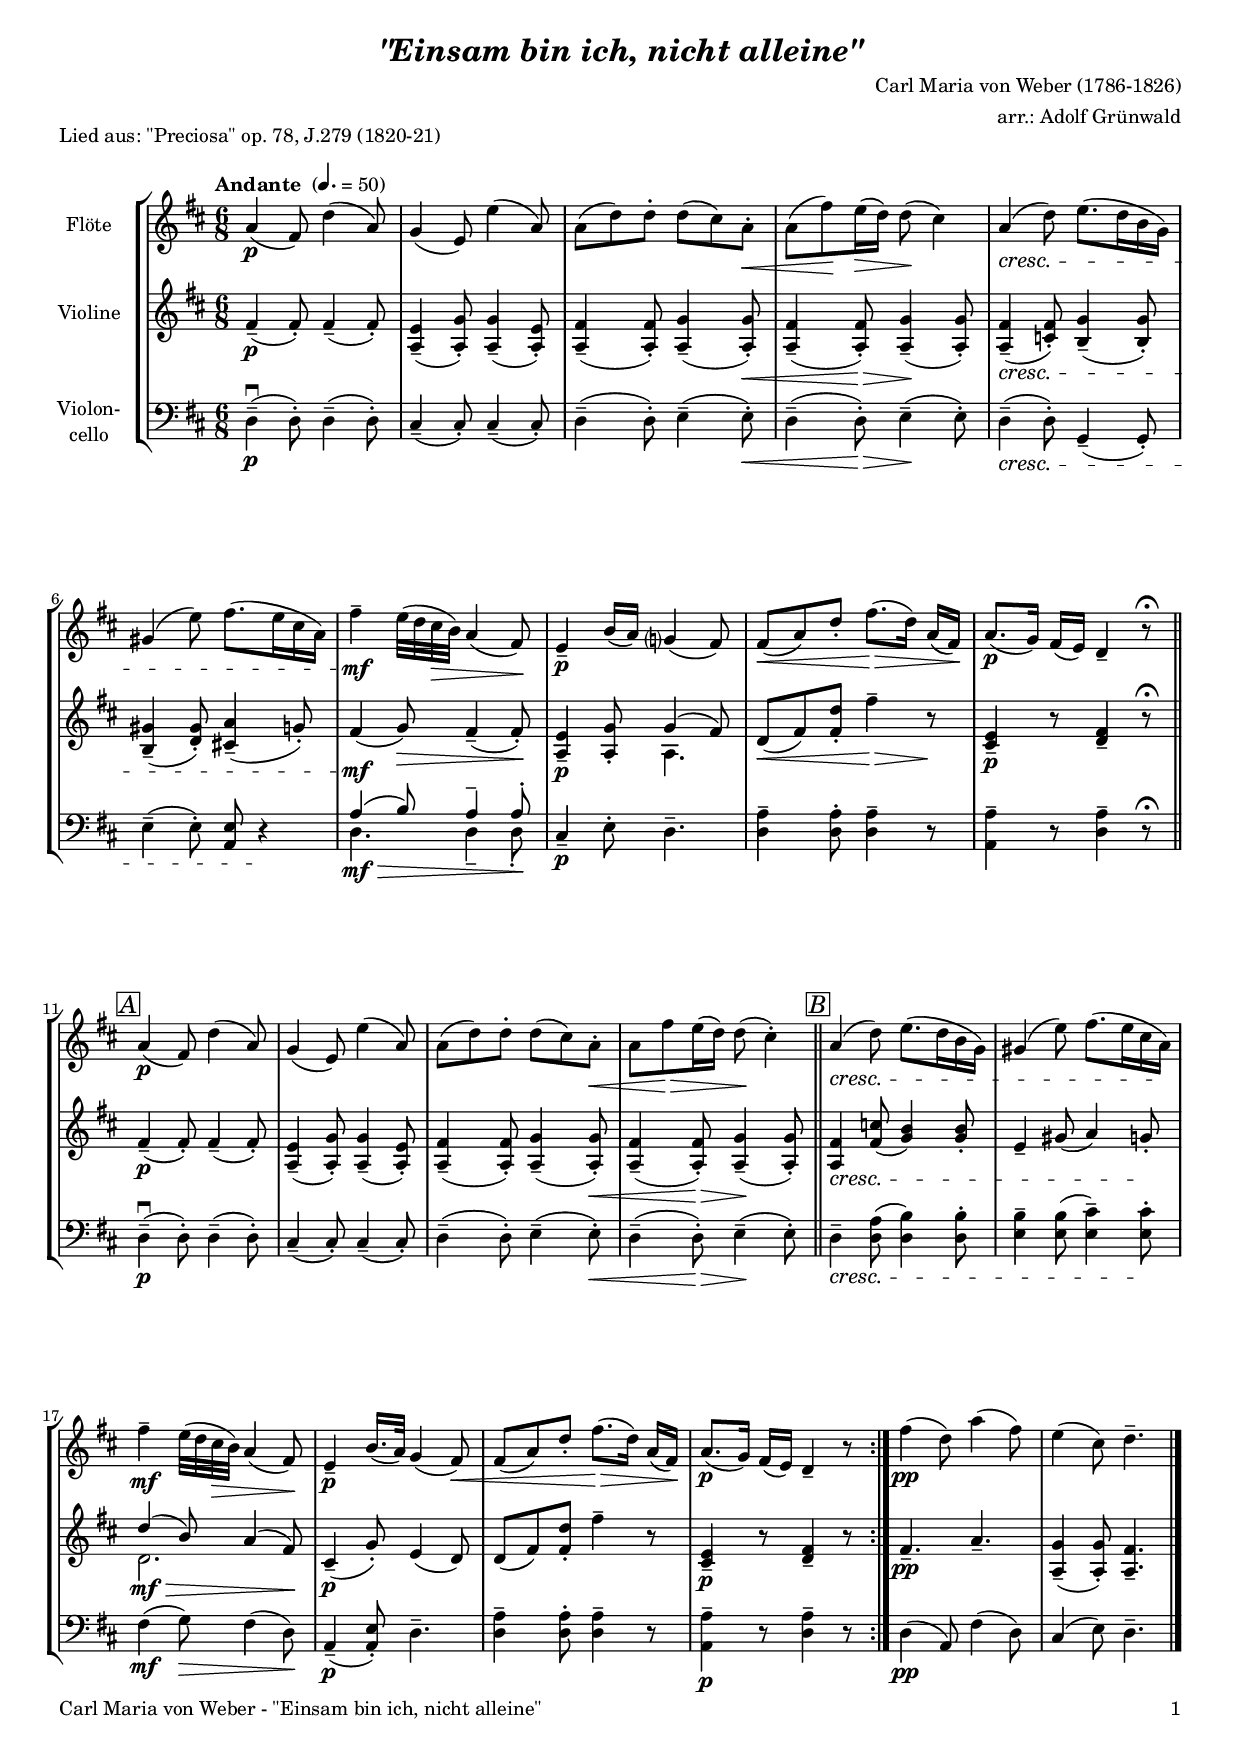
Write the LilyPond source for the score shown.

\version "2.24.4"
\include "deutsch.ly"

#(set-global-staff-size 17)

\header {
  title     = \markup \bold \italic "\"Einsam bin ich, nicht alleine\""
  composer  = "Carl Maria von Weber (1786-1826)"
  arranger  = "arr.: Adolf Grünwald"
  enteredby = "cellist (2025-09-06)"
  piece     = "Lied aus: \"Preciosa\" op. 78, J.279 (1820-21)"
}

voiceconsts = {
  \key d \major
  \time 6/8
  \clef "treble"
%  \numericTimeSignature
  \compressEmptyMeasures
  % Set default beaming for all staves
%  \set Timing.beamExceptions = #'()
%  \set Timing.baseMoment     = #(ly:make-moment 1 4)
%  \set Timing.beatStructure  = #'(1 1 1 1)
  \tempo "Andante " 4.=50
}

mifl = "flute"
mist = "string ensemble 1"
mivl = "violin"
mivc = "cello"
mipz = "pizzicato strings"

boxa = { \bar "||" \mark \markup \box \italic "A" }
boxb = { \bar "||" \mark \markup \box \italic "B" }

arco = \markup \box \italic "arco"
atem = \mark \markup \box "a tempo"
fine = \mark \markup \box \italic "Fine"
pizz = \markup \box \italic "pizz."
rall = \mark \markup \box "rall."

va = \relative c'' {
  \voiceconsts

  \repeat volta 2 {
    a4(\p fis8) d'4( a8)
    g4( e8) e'4( a,8)
    a( d) d-. d( cis) a-.\<
    a( fis')\! e16(\> d) d8(\! cis4)
    a(\cresc d8) e8.( d16 h g)
    gis4( e'8) fis8.( e16 cis a)
    fis'4--\mf e32( d cis\> h) a4( fis8)\!

    e4--\p h'16( a) g?4( fis8)
    fis(\< a) d-. fis8.(\!\> d16) a([ fis])\!
    a8.(\p g16) fis([ e]) d4-- r8\fermata \boxa
    a'4(\p fis8) d'4( a8)
    g4(e8) e'4( a,8)
    a( d) d-. d( cis) a-.\<
    a fis'\!\> e16( d) d8(\! cis4)-. \boxb

    a(\cresc d8) e8.( d16 h g)
    gis4( e'8) fis8.( e16 cis a)\!
    fis'4--\mf e32( d cis\> h) a4( fis8)\!
    e4--\p h'16.( a32) g4( fis8)\<
    fis( a) d-. fis8.(\!\> d16) a([ fis])\!
    a8.(\p g16) fis([ e]) d4-- r8
  }
  fis'4(\pp d8) a'4( fis8)
  e4( cis8) d4.-- \bar "|."
}

vb = \relative c' {
  \voiceconsts

  \repeat volta 2 {
    fis4(--\p fis8)-. fis4(-- fis8)-.
    <a, e'>4(-- <a g'>8)-. <a g'>4(-- <a e'>8)-.
    <a fis'>4(-- <a fis'>8)-. <a g'>4(-- <a g'>8)-.\<
    <a fis'>4(-- <a fis'>8)-.\!\> <a g'>4(--\! <a g'>8)-.
    <a fis'>4(--\cresc <c fis>8)-. <h g'>4(-- <h g'>8)-.
    <h gis'>4(-- <d gis>8)-. <cis! a'>4(-- g'8)-.
    fis4(\mf g8)\> fis4(-- fis8)-.\!

    <a, e'>4--\p <a g'>8-. << { g'4( fis8) } \\ a,4. >>
    d8(\< fis) <fis d'>-. fis'4--\!\> r8\!
    <cis, e>4--\p r8 <d fis>4-- r8\fermata \boxa
    fis4(--\p fis8)-. fis4(-- fis8)-.
    <a, e'>4(-- <a g'>8)-. <a g'>4(-- <a e'>8)-.
    <a fis'>4(-- <a fis'>8)-. <a g'>4(-- <a g'>8)-.\<
    <a fis'>4(-- <a fis'>8)-.\!\> <a g'>4(--\! <a g'>8)-. \boxb

    <a fis'>4\cresc <fis' c'>8( <g h>4) <g h>8-.
    e4-- gis8( a4) g8-.\!
    << { d'4(\mf\> h8) a4( fis8)\! } \\ d2. >>
    cis4(--\p g'8)-. e4( d8)
    d( fis) <fis d'>-. fis'4-- r8
    <cis, e>4--\p r8 <d fis>4-- r8
  }
  fis4.--\pp a--
  <a, g'>4(-- <a g'>8)-. <a fis'>4.-- \bar "|."
}

vc = \relative c {
  \voiceconsts
  \clef "bass"

  \repeat volta 2 {
    d4(--\downbow\p d8)-. d4(-- d8)-.
    cis4(-- cis8)-. cis4(-- cis8)-.
    d4(-- d8)-. e4(-- e8)-.\<
    d4(-- d8)-.\!\> e4(--\! e8)-.
    d4(--\cresc d8)-. g,4(-- g8)-.
    e'4(-- e8)-. <a, e'> r4\!
    << { a'4(\mf\> h8) a4-- a8-.\! } \\ { d,4. d4-- d8-. } >>

    cis4--\p e8-. d4.--
    <d a'>4-- <d a'>8-. <d a'>4-- r8
    <a a'>4-- r8 <d a'>4-- r8\fermata \boxa
    d4(--\downbow\p d8)-. d4(-- d8)-.
    cis4(-- cis8)-. cis4(-- cis8)-.
    d4(-- d8)-. e4(-- e8)-.\<
    d4(-- d8)-.\!\> e4(--\! e8)-. \boxb

    d4--\cresc <d a'>8( <d h'>4) <d h'>8-.
    <e h'>4-- <e h'>8( <e cis'>4)-- <e cis'>8-.\!
    fis4(\mf g8)\> fis4( d8)\!
    a4(--\p <a e'>8)-. d4.--
    <d a'>4-- <d a'>8-. <d a'>4-- r8
    <a a'>4--\p r8 <d a'>4-- r8
  }
  d4(\pp a8) fis'4( d8)
  cis4( e8) d4.-- \bar "|."
}


music = \new StaffGroup <<
      \new Staff {
	\set Staff.midiInstrument = \mifl
	\set Staff.instrumentName = \markup \center-column { "Flöte" }
	\transpose d d { \va }
      }

      \new Staff {
	\set Staff.midiInstrument = \mivl
	\set Staff.instrumentName = \markup \center-column { "Violine" }
	\transpose d d { \vb }
      }

      \new Staff {
	\set Staff.midiInstrument = \mivc
	\set Staff.instrumentName = \markup \center-column { "Violon-" "cello" }
	\transpose d d { \vc }
      }
>>

\book {
   \paper {
    print-page-number = ##t
    print-first-page-number = ##t
    ragged-last-bottom = ##f
    oddHeaderMarkup = \markup \null
    evenHeaderMarkup = \markup \null
    oddFooterMarkup = \markup {
      \fill-line {
        \if \should-print-page-number
        "Carl Maria von Weber - \"Einsam bin ich, nicht alleine\"" \fromproperty #'page:page-number-string
      }
    }
    evenFooterMarkup = \oddFooterMarkup
  } \score {
    \music
    \layout {}
  }

  \score {
    \unfoldRepeats \music

    \midi {
      \context {
        \Score
      }
    }
  }
}